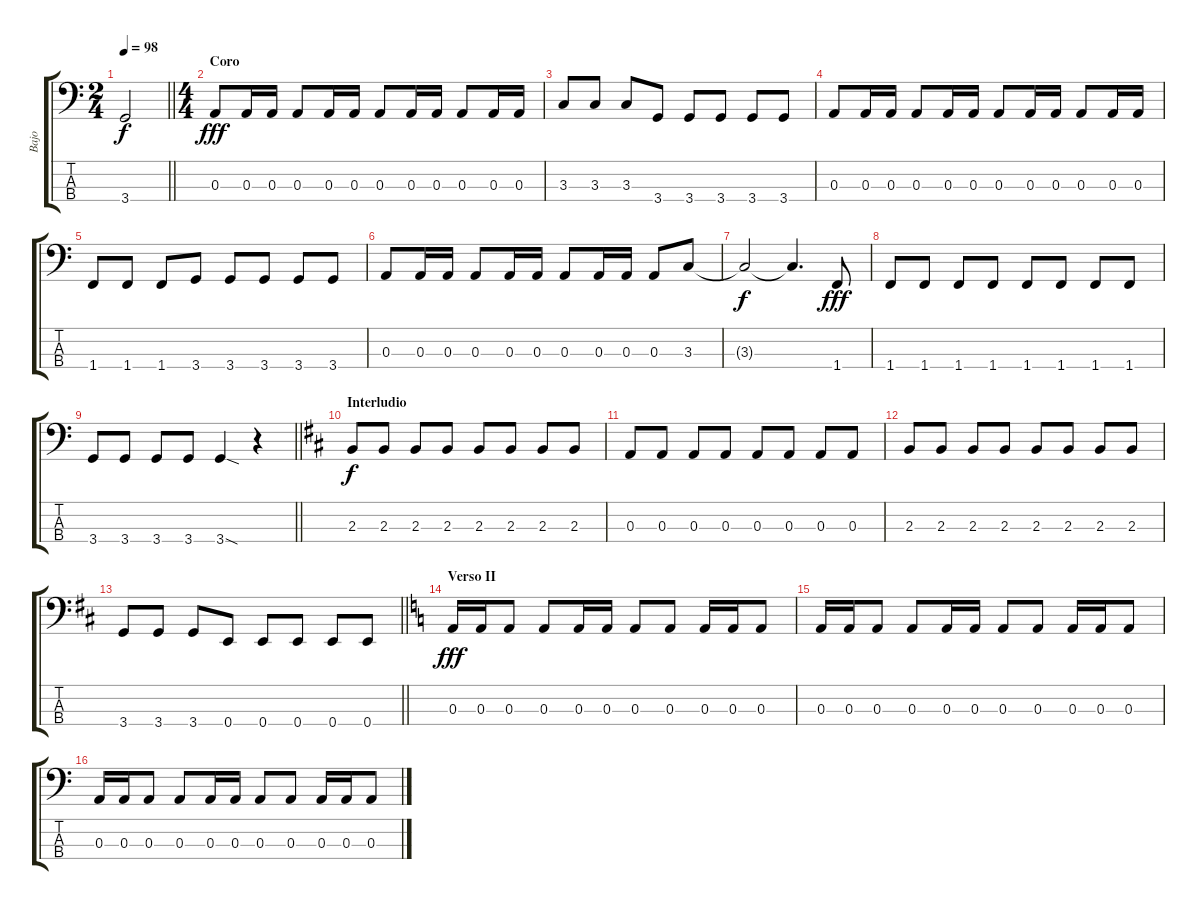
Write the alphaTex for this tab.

\track ("Bajo" "Bajo") {instrument electricbassfinger}
\staff {score tabs}
\tuning (G2 D2 A1 E1) {hide}
\ts (2 4)
\tempo 98
\clef f4
\barLineRight lightlight
\ks aminor
3.4{t}.2{dy f} |
\ts (4 4)
\section ("" "Coro")
0.3.8{dy fff} 0.3.16 0.3.16 0.3.8 0.3.16 0.3.16 0.3.8 0.3.16 0.3.16 0.3.8 0.3.16 0.3.16 |
3.3.8 3.3.8 3.3.8 3.4.8 3.4.8 3.4.8 3.4.8 3.4.8 |
0.3.8 0.3.16 0.3.16 0.3.8 0.3.16 0.3.16 0.3.8 0.3.16 0.3.16 0.3.8 0.3.16 0.3.16 |
1.4.8 1.4.8 1.4.8 3.4.8 3.4.8 3.4.8 3.4.8 3.4.8 |
0.3.8 0.3.16 0.3.16 0.3.8 0.3.16 0.3.16 0.3.8 0.3.16 0.3.16 0.3.8 3.3.8 |
3.3{t}.2{dy f} 3.3{t}.4{d} 1.4.8{dy fff} |
1.4.8 1.4.8 1.4.8 1.4.8 1.4.8 1.4.8 1.4.8 1.4.8 |
\barLineRight lightlight
3.4.8 3.4.8 3.4.8 3.4.8 3.4{sod}.4 r.4 |
\section ("" "Interludio")
\ks bminor
2.3.8{dy f} 2.3.8 2.3.8 2.3.8 2.3.8 2.3.8 2.3.8 2.3.8 |
0.3.8 0.3.8 0.3.8 0.3.8 0.3.8 0.3.8 0.3.8 0.3.8 |
2.3.8 2.3.8 2.3.8 2.3.8 2.3.8 2.3.8 2.3.8 2.3.8 |
\barLineRight lightlight
3.4.8 3.4.8 3.4.8 0.4.8 0.4.8 0.4.8 0.4.8 0.4.8 |
\section ("" "Verso II")
\ks aminor
0.3.16{dy fff} 0.3.16 0.3.8 0.3.8 0.3.16 0.3.16 0.3.8 0.3.8 0.3.16 0.3.16 0.3.8 |
0.3.16 0.3.16 0.3.8 0.3.8 0.3.16 0.3.16 0.3.8 0.3.8 0.3.16 0.3.16 0.3.8 |
0.3.16 0.3.16 0.3.8 0.3.8 0.3.16 0.3.16 0.3.8 0.3.8 0.3.16 0.3.16 0.3.8
